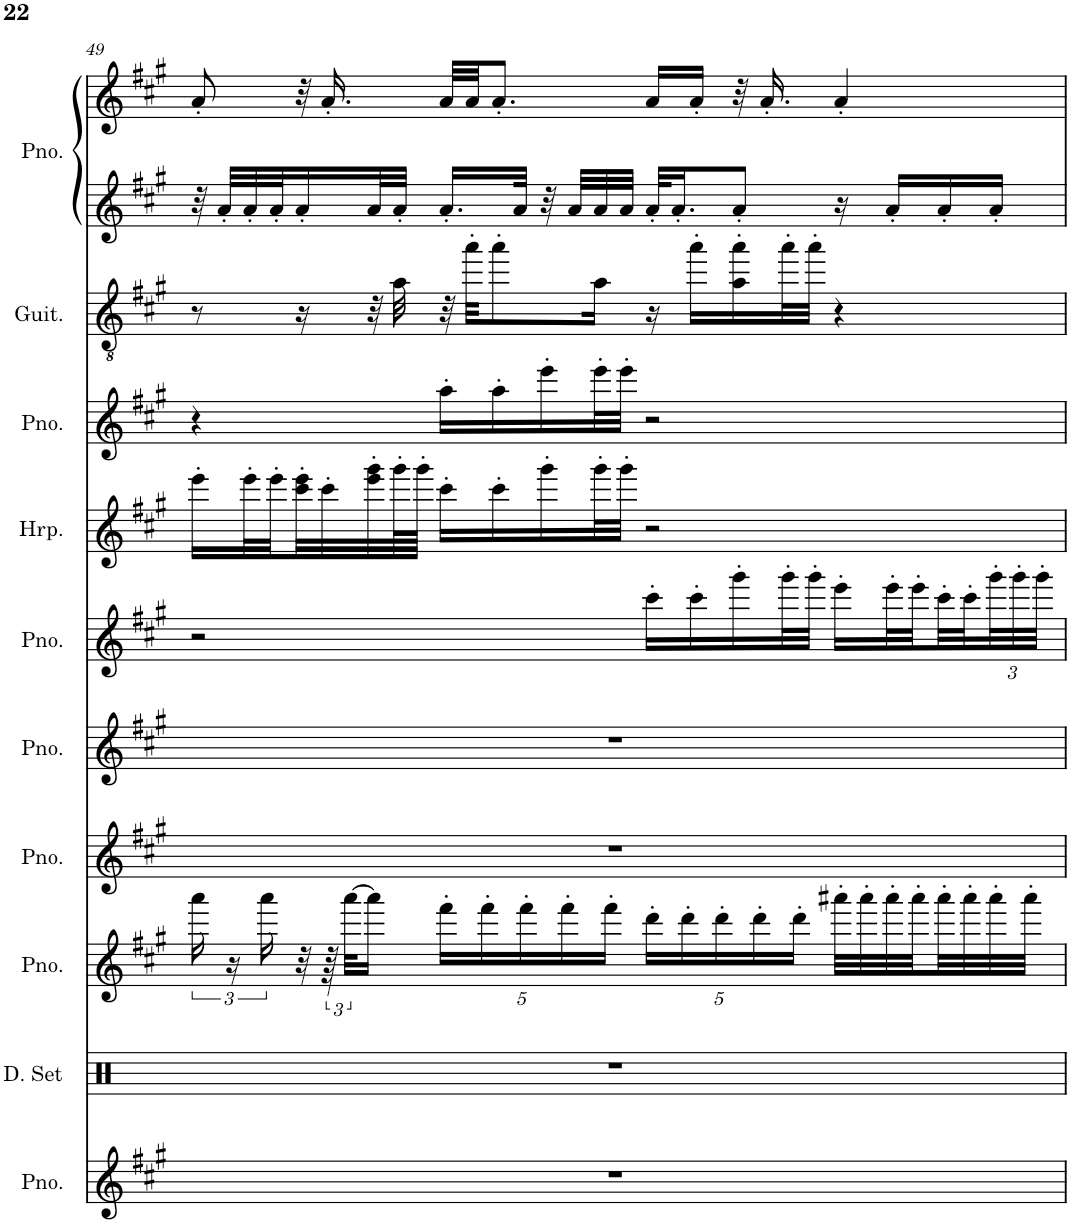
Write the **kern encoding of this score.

**kern	**kern	**kern	**kern	**kern	**kern	**kern	**kern	**kern	**kern	**kern
*part10	*part9	*part8	*part7	*part6	*part5	*part4	*part3	*part2	*part1	*part1
*staff11	*staff10	*staff9	*staff8	*staff7	*staff6	*staff5	*staff4	*staff3	*staff2	*staff1
*I"Piano	*I"Drumset	*I"Piano	*I"Piano	*I"Piano	*I"Piano	*I"Harp	*I"Piano	*I"Classical Guitar	*I"Piano	*
*I'Pno.	*I'D. Set	*I'Pno.	*I'Pno.	*I'Pno.	*I'Pno.	*I'Hrp.	*I'Pno.	*I'Guit.	*I'Pno.	*
!!LO:PB:g=z
*clefG2	*clefX	*clefG2	*clefG2	*clefG2	*clefG2	*clefG2	*clefG2	*clefGv2	*clefG2	*clefG2
*k[f#c#g#]	*k[]	*k[f#c#g#]	*k[f#c#g#]	*k[f#c#g#]	*k[f#c#g#]	*k[f#c#g#]	*k[f#c#g#]	*k[f#c#g#]	*k[f#c#g#]	*k[f#c#g#]
*M4/4	*M4/4	*M4/4	*M4/4	*M4/4	*M4/4	*M4/4	*M4/4	*M4/4	*M4/4	*M4/4
=49	=49	=49	=49	=49	=49	=49	=49	=49	=49	=49
1r	1r	24aaa\	1r	1r	2r	16eee'\LL	4r	8r	32r	8a'/
.	.	.	.	.	.	.	.	.	32a'/LLL	.
.	.	24r	.	.	.	.	.	.	.	.
.	.	.	.	.	.	32eee'\L	.	.	32a'/	.
.	.	24aaa\	.	.	.	.	.	.	.	.
.	.	.	.	.	.	32eee'\	.	.	32a'/J	.
.	.	32r	.	.	.	32ccc#\' 32eee\'	.	16r	16a'/	32r
.	.	96r	.	.	.	32ccc#'\	.	.	.	16.a'/
.	.	[48aaa\KLL	.	.	.	.	.	.	.	.
.	.	16aaa\JJ]	.	.	.	32eee\' 32ggg#\'	.	32r	32a/L	.
.	.	.	.	.	.	64ggg#'\L	.	32a\	32a'/JJJ	.
.	.	.	.	.	.	64ggg#'\JJJJ	.	.	.	.
*	*	*Xbrackettup	*	*	*	*	*	*	*	*
.	.	20fff#'\LL	.	.	.	16ccc#'\LL	16aa'\LL	32r	16.a'/LL	32a/LLL
.	.	.	.	.	.	.	.	32aa'\KKL	.	32a/JJ
.	.	20fff#'\	.	.	.	.	.	.	.	.
.	.	.	.	.	.	16ccc#'\	16aa'\	8aa'\	.	8.a'/J
.	.	.	.	.	.	.	.	.	32a/JJk	.
.	.	20fff#'\	.	.	.	.	.	.	.	.
.	.	.	.	.	.	16ggg#'\	16eee'\	.	32r	.
.	.	20fff#'\	.	.	.	.	.	.	.	.
.	.	.	.	.	.	.	.	.	32a/LLL	.
.	.	.	.	.	.	32ggg#'\L	32eee'\L	16a\Jk	32a/	.
.	.	20fff#'\JJ	.	.	.	.	.	.	.	.
.	.	.	.	.	.	32ggg#'\JJJ	32eee'\JJJ	.	32a/JJJ	.
.	.	20ddd'\LL	.	.	16ccc#'\LL	2r	2r	16r	32a'/KLL	16a/LL
.	.	.	.	.	.	.	.	.	16.a'/J	.
.	.	20ddd'\	.	.	.	.	.	.	.	.
.	.	.	.	.	16ccc#'\	.	.	16aa'\LL	.	16a'/JJ
.	.	20ddd'\	.	.	.	.	.	.	.	.
.	.	.	.	.	16ggg#'\	.	.	16a\' 16aa\'	8a'/J	32r
.	.	20ddd'\	.	.	.	.	.	.	.	.
.	.	.	.	.	.	.	.	.	.	16.a'/
.	.	.	.	.	32ggg#'\L	.	.	32aa'\L	.	.
.	.	20ddd'\JJ	.	.	.	.	.	.	.	.
.	.	.	.	.	32ggg#'\JJJ	.	.	32aa'\JJJ	.	.
.	.	32aaa#X'\LLL	.	.	16eee'\LL	.	.	4r	16r	4a'/
.	.	32aaa#'\	.	.	.	.	.	.	.	.
.	.	32aaa#'\	.	.	32eee'\L	.	.	.	16a'/LL	.
.	.	32aaa#'\	.	.	32eee'\	.	.	.	.	.
.	.	32aaa#'\	.	.	32ccc#'\	.	.	.	16a'/	.
.	.	32aaa#'\	.	.	32ccc#'\	.	.	.	.	.
*	*	*	*	*	*Xbrackettup	*	*	*	*	*
.	.	32aaa#'\	.	.	48ggg#'\	.	.	.	16a'/JJ	.
.	.	.	.	.	48ggg#'\	.	.	.	.	.
.	.	32aaa#'\JJJ	.	.	.	.	.	.	.	.
.	.	.	.	.	48ggg#'\JJJ	.	.	.	.	.
=	=	=	=	=	=	=	=	=	=	=
*-	*-	*-	*-	*-	*-	*-	*-	*-	*-	*-
